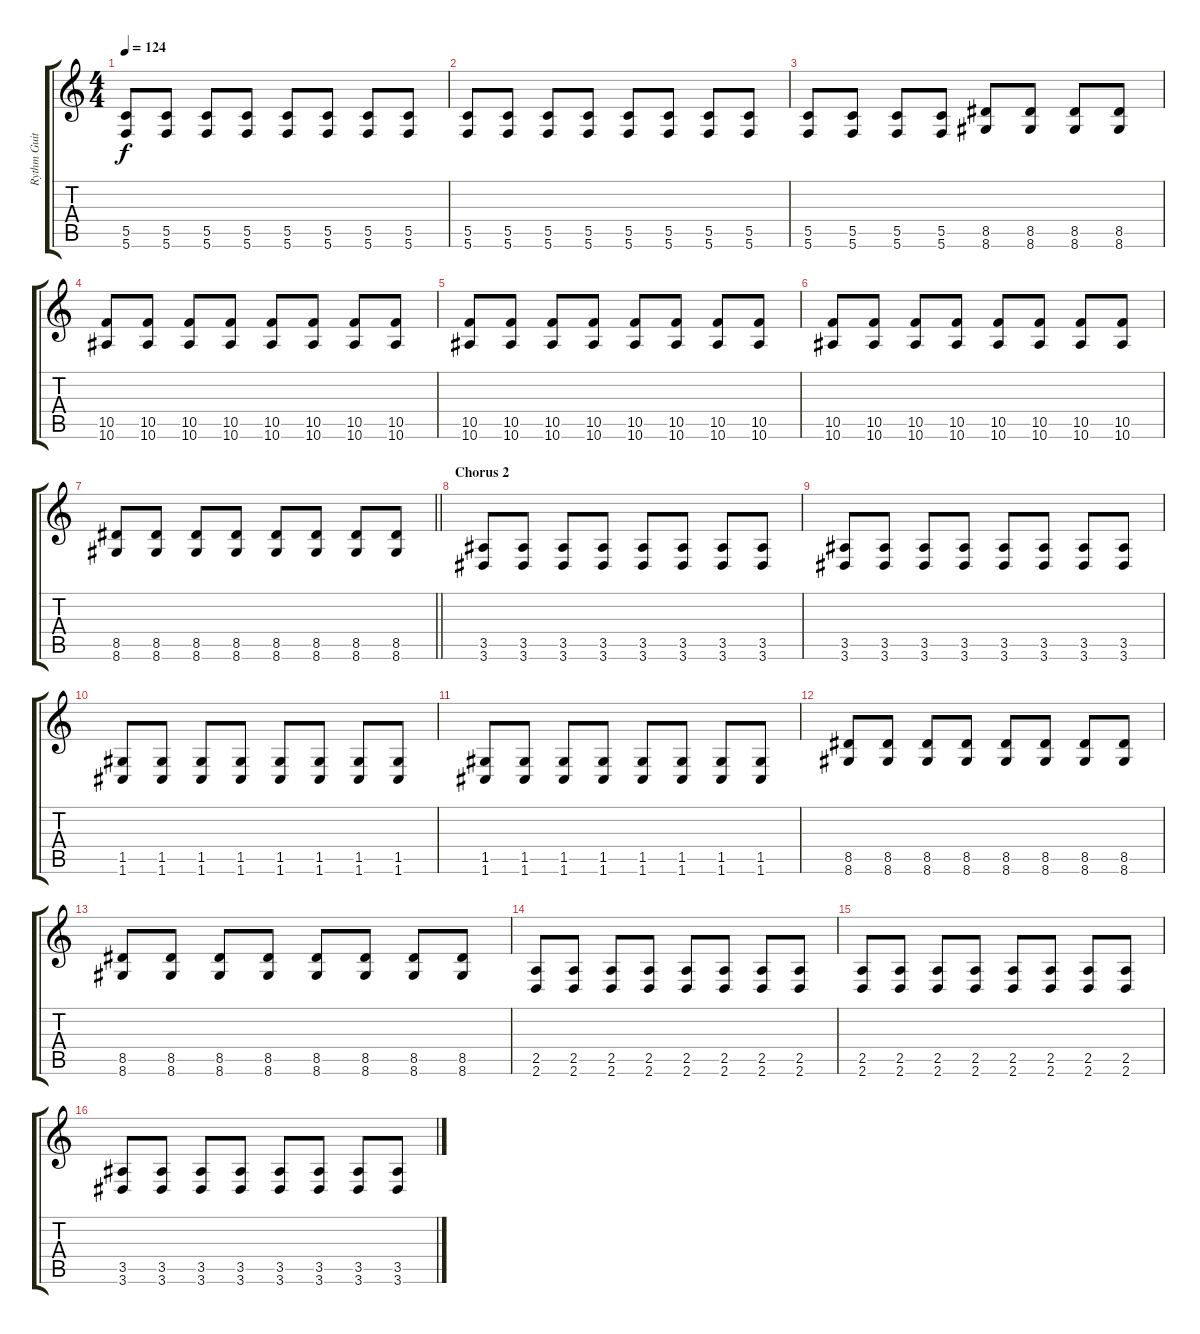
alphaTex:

\track ("Rythm Guitar (Mätze)" "Rythm Guit") {instrument distortionguitar}
\staff {score tabs}
\tuning (D4 A3 F3 C3 G2 C2) {hide}
\ts (4 4)
\tempo 124
\clef g2
\ks c
(5.5 5.6).8{dy f} (5.5 5.6).8 (5.5 5.6).8 (5.5 5.6).8 (5.5 5.6).8 (5.5 5.6).8 (5.5 5.6).8 (5.5 5.6).8 |
(5.5 5.6).8 (5.5 5.6).8 (5.5 5.6).8 (5.5 5.6).8 (5.5 5.6).8 (5.5 5.6).8 (5.5 5.6).8 (5.5 5.6).8 |
(5.5 5.6).8 (5.5 5.6).8 (5.5 5.6).8 (5.5 5.6).8 (8.5 8.6).8 (8.5 8.6).8 (8.5 8.6).8 (8.5 8.6).8 |
(10.5 10.6).8 (10.5 10.6).8 (10.5 10.6).8 (10.5 10.6).8 (10.5 10.6).8 (10.5 10.6).8 (10.5 10.6).8 (10.5 10.6).8 |
(10.5 10.6).8 (10.5 10.6).8 (10.5 10.6).8 (10.5 10.6).8 (10.5 10.6).8 (10.5 10.6).8 (10.5 10.6).8 (10.5 10.6).8 |
(10.5 10.6).8 (10.5 10.6).8 (10.5 10.6).8 (10.5 10.6).8 (10.5 10.6).8 (10.5 10.6).8 (10.5 10.6).8 (10.5 10.6).8 |
\barLineRight lightlight
(8.5 8.6).8 (8.5 8.6).8 (8.5 8.6).8 (8.5 8.6).8 (8.5 8.6).8 (8.5 8.6).8 (8.5 8.6).8 (8.5 8.6).8 |
\section ("" "Chorus 2")
(3.5 3.6).8{balance 12} (3.5 3.6).8 (3.5 3.6).8 (3.5 3.6).8 (3.5 3.6).8 (3.5 3.6).8 (3.5 3.6).8 (3.5 3.6).8 |
(3.5 3.6).8 (3.5 3.6).8 (3.5 3.6).8 (3.5 3.6).8 (3.5 3.6).8 (3.5 3.6).8 (3.5 3.6).8 (3.5 3.6).8 |
(1.5 1.6).8 (1.5 1.6).8 (1.5 1.6).8 (1.5 1.6).8 (1.5 1.6).8 (1.5 1.6).8 (1.5 1.6).8 (1.5 1.6).8 |
(1.5 1.6).8 (1.5 1.6).8 (1.5 1.6).8 (1.5 1.6).8 (1.5 1.6).8 (1.5 1.6).8 (1.5 1.6).8 (1.5 1.6).8 |
(8.5 8.6).8 (8.5 8.6).8 (8.5 8.6).8 (8.5 8.6).8 (8.5 8.6).8 (8.5 8.6).8 (8.5 8.6).8 (8.5 8.6).8 |
(8.5 8.6).8 (8.5 8.6).8 (8.5 8.6).8 (8.5 8.6).8 (8.5 8.6).8 (8.5 8.6).8 (8.5 8.6).8 (8.5 8.6).8 |
(2.5 2.6).8 (2.5 2.6).8 (2.5 2.6).8 (2.5 2.6).8 (2.5 2.6).8 (2.5 2.6).8 (2.5 2.6).8 (2.5 2.6).8 |
(2.5 2.6).8 (2.5 2.6).8 (2.5 2.6).8 (2.5 2.6).8 (2.5 2.6).8 (2.5 2.6).8 (2.5 2.6).8 (2.5 2.6).8 |
(3.5 3.6).8 (3.5 3.6).8 (3.5 3.6).8 (3.5 3.6).8 (3.5 3.6).8 (3.5 3.6).8 (3.5 3.6).8 (3.5 3.6).8
